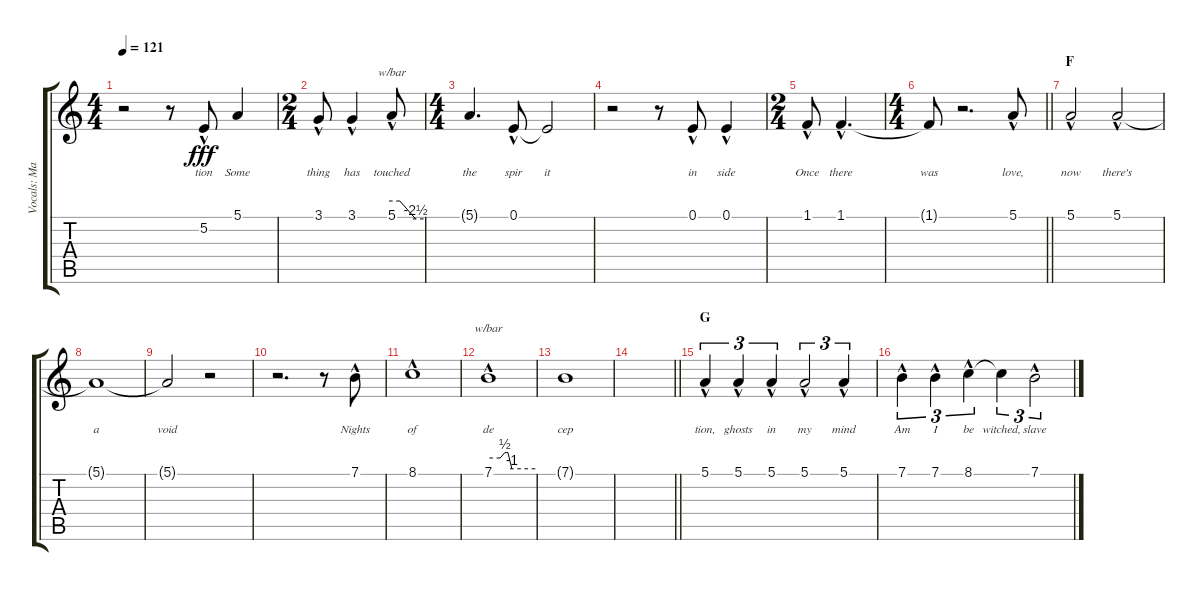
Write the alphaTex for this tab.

\track ("Vocals: Martin" "Vocals: Ma") {instrument lead2sawtooth}
\staff {score tabs}
\tuning (E4 B3 G3 D3 A2 E2) {hide}
\ts (4 4)
\tempo 121
\clef g2
\ks c
r.2{dy fff} r.8 5.2{hac}.8{lyrics (0 "tion") lyrics (1 "") lyrics (2 "") lyrics (3 "") lyrics (4 "")} 5.1.4{lyrics (0 "Some") lyrics (1 "") lyrics (2 "") lyrics (3 "") lyrics (4 "")} |
\ts (2 4)
3.1{hac}.8{lyrics (0 "thing") lyrics (1 "") lyrics (2 "") lyrics (3 "") lyrics (4 "")} 3.1{hac}.4{lyrics (0 "has") lyrics (1 "") lyrics (2 "") lyrics (3 "") lyrics (4 "")} 5.1{hac}.8{tbe (custom default 0 0 15 0 45 -10 60 -10) lyrics (0 "touched") lyrics (1 "") lyrics (2 "") lyrics (3 "") lyrics (4 "")} |
\ts (4 4)
5.1{t}.4{d lyrics (0 "the") lyrics (1 "") lyrics (2 "") lyrics (3 "") lyrics (4 "")} 0.1{hac}.8{lyrics (0 "spir") lyrics (1 "") lyrics (2 "") lyrics (3 "") lyrics (4 "")} 0.1{t}.2{lyrics (0 "it") lyrics (1 "") lyrics (2 "") lyrics (3 "") lyrics (4 "")} |
r.2 r.8 0.1{hac}.8{lyrics (0 "in") lyrics (1 "") lyrics (2 "") lyrics (3 "") lyrics (4 "")} 0.1{hac}.4{lyrics (0 "side") lyrics (1 "") lyrics (2 "") lyrics (3 "") lyrics (4 "")} |
\ts (2 4)
1.1{hac}.8{lyrics (0 "Once") lyrics (1 "") lyrics (2 "") lyrics (3 "") lyrics (4 "")} 1.1{hac}.4{d lyrics (0 "there") lyrics (1 "") lyrics (2 "") lyrics (3 "") lyrics (4 "")} |
\ts (4 4)
\barLineRight lightlight
1.1{t}.8{lyrics (0 "was") lyrics (1 "") lyrics (2 "") lyrics (3 "") lyrics (4 "")} r.2{d} 5.1{hac}.8{lyrics (0 "love,") lyrics (1 "") lyrics (2 "") lyrics (3 "") lyrics (4 "")} |
\section ("" "F")
5.1{hac}.2{lyrics (0 "now") lyrics (1 "") lyrics (2 "") lyrics (3 "") lyrics (4 "")} 5.1{hac}.2{lyrics (0 "there's") lyrics (1 "") lyrics (2 "") lyrics (3 "") lyrics (4 "")} |
5.1{t}.1{lyrics (0 "a") lyrics (1 "") lyrics (2 "") lyrics (3 "") lyrics (4 "")} |
5.1{t}.2{lyrics (0 "void") lyrics (1 "") lyrics (2 "") lyrics (3 "") lyrics (4 "")} r.2 |
r.2{d} r.8 7.1{hac}.8{lyrics (0 "Nights") lyrics (1 "") lyrics (2 "") lyrics (3 "") lyrics (4 "")} |
8.1{hac}.1{lyrics (0 "of") lyrics (1 "") lyrics (2 "") lyrics (3 "") lyrics (4 "")} |
7.1{hac}.1{tbe (custom default 0 0 15 0 21 2 25 2 30 -4 60 -4) lyrics (0 "de") lyrics (1 "") lyrics (2 "") lyrics (3 "") lyrics (4 "")} |
7.1{t}.1{lyrics (0 "cep") lyrics (1 "") lyrics (2 "") lyrics (3 "") lyrics (4 "")} |
\barLineRight lightlight
|
\section ("" "G")
5.1{hac}.4{tu (3 2) lyrics (0 "tion,") lyrics (1 "") lyrics (2 "") lyrics (3 "") lyrics (4 "")} 5.1{hac}.4{tu (3 2) lyrics (0 "ghosts") lyrics (1 "") lyrics (2 "") lyrics (3 "") lyrics (4 "")} 5.1{hac}.4{tu (3 2) lyrics (0 "in") lyrics (1 "") lyrics (2 "") lyrics (3 "") lyrics (4 "")} 5.1{hac}.2{tu (3 2) lyrics (0 "my") lyrics (1 "") lyrics (2 "") lyrics (3 "") lyrics (4 "")} 5.1{hac}.4{tu (3 2) lyrics (0 "mind") lyrics (1 "") lyrics (2 "") lyrics (3 "") lyrics (4 "")} |
7.1{hac}.4{tu (3 2) lyrics (0 "Am") lyrics (1 "") lyrics (2 "") lyrics (3 "") lyrics (4 "")} 7.1{hac}.4{tu (3 2) lyrics (0 "I") lyrics (1 "") lyrics (2 "") lyrics (3 "") lyrics (4 "")} 8.1{hac}.4{tu (3 2) lyrics (0 "be") lyrics (1 "") lyrics (2 "") lyrics (3 "") lyrics (4 "")} 8.1{t}.4{tu (3 2) lyrics (0 "witched,") lyrics (1 "") lyrics (2 "") lyrics (3 "") lyrics (4 "")} 7.1{hac}.2{tu (3 2) lyrics (0 "slave") lyrics (1 "") lyrics (2 "") lyrics (3 "") lyrics (4 "")}
